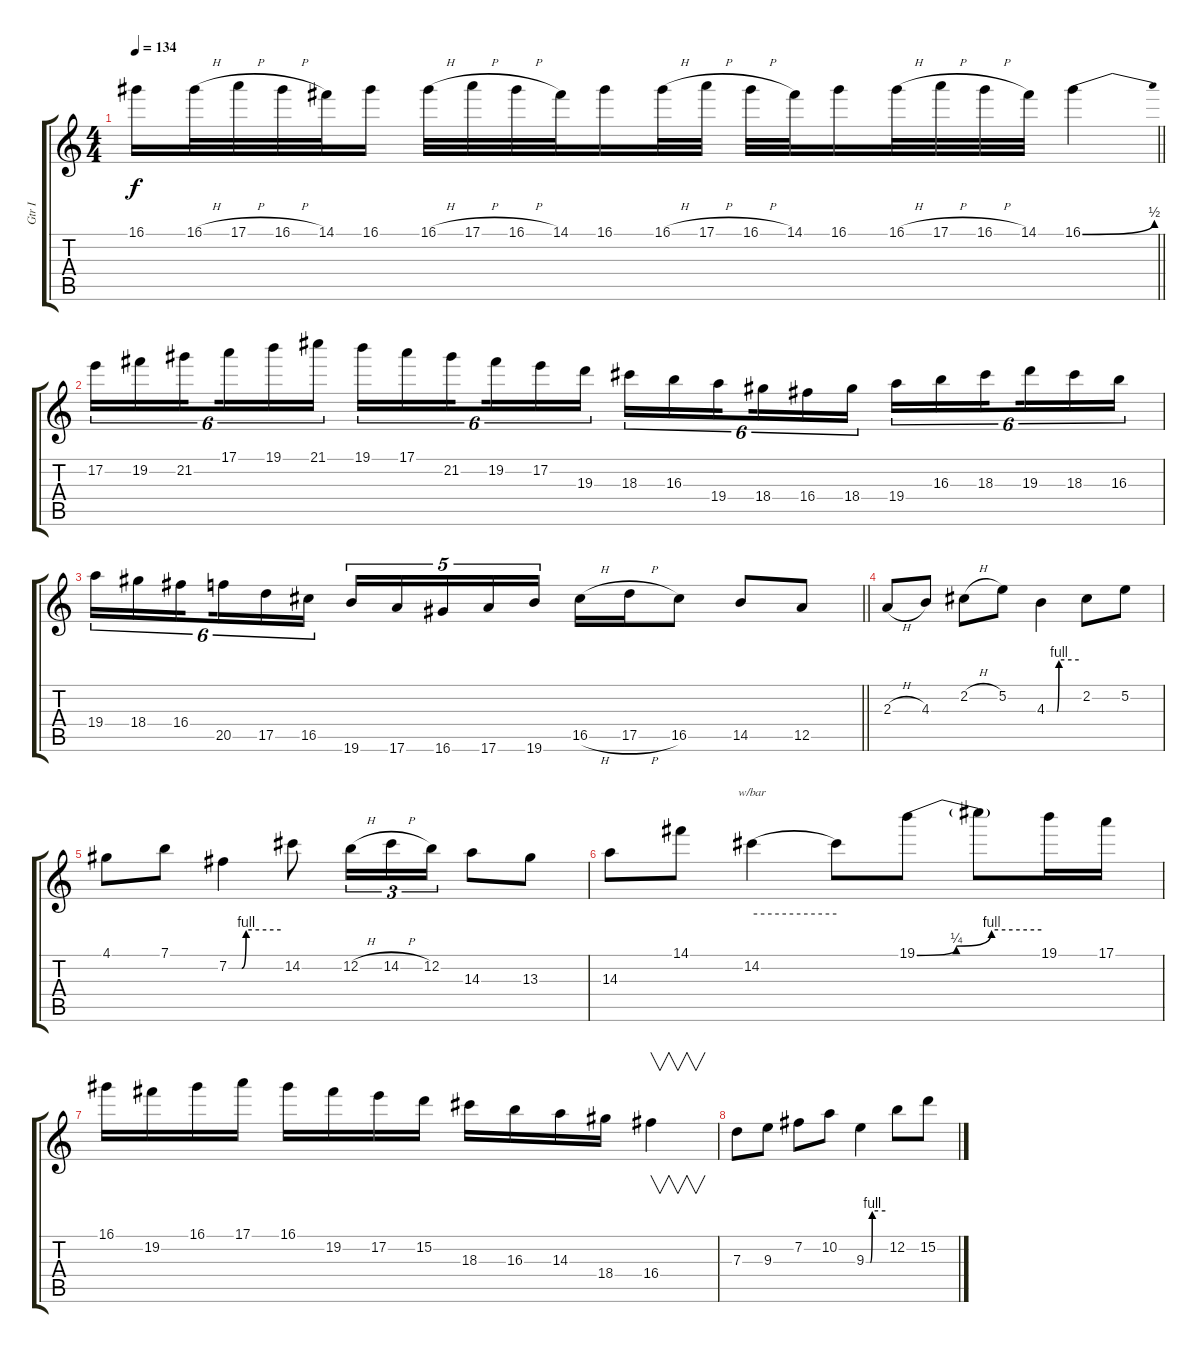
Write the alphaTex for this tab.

\track ("Gtr I" "Gtr I") {instrument overdrivenguitar}
\staff {score tabs}
\tuning (E4 B3 G3 D3 A2 E2) {hide}
\ts (4 4)
\tempo 134
\clef g2
\barLineRight lightlight
\ks c
16.1.16{dy f} 16.1{h}.32 17.1{h}.32 16.1{h}.32 14.1.32 16.1.16 16.1{h}.32 17.1{h}.32 16.1{h}.32 14.1.32 16.1.16 16.1{h}.32 17.1{h}.32 16.1{h}.32 14.1.32 16.1.16 16.1{h}.32 17.1{h}.32 16.1{h}.32 14.1.32 16.1{be (bend 0 0 60 2)}.4 |
17.2.16{tu (6 4)} 19.2.16{tu (6 4)} 21.2.16{tu (6 4) beam splitsecondary} 17.1.16{tu (6 4)} 19.1.16{tu (6 4)} 21.1.16{tu (6 4)} 19.1.16{tu (6 4)} 17.1.16{tu (6 4)} 21.2.16{tu (6 4) beam splitsecondary} 19.2.16{tu (6 4)} 17.2.16{tu (6 4)} 19.3.16{tu (6 4)} 18.3.16{tu (6 4)} 16.3.16{tu (6 4)} 19.4.16{tu (6 4) beam splitsecondary} 18.4.16{tu (6 4)} 16.4.16{tu (6 4)} 18.4.16{tu (6 4)} 19.4.16{tu (6 4)} 16.3.16{tu (6 4)} 18.3.16{tu (6 4) beam splitsecondary} 19.3.16{tu (6 4)} 18.3.16{tu (6 4)} 16.3.16{tu (6 4)} |
\barLineRight lightlight
19.4.16{tu (6 4)} 18.4.16{tu (6 4)} 16.4.16{tu (6 4) beam splitsecondary} 20.5.16{tu (6 4)} 17.5.16{tu (6 4)} 16.5.16{tu (6 4)} 19.6.16{tu (5 4)} 17.6.16{tu (5 4)} 16.6.16{tu (5 4)} 17.6.16{tu (5 4)} 19.6.16{tu (5 4)} 16.5{h}.16 17.5{h}.16 16.5.8 14.5.8 12.5.8 |
2.3{h}.8 4.3.8 2.2{h}.8 5.2.8 4.3{be (custom 0 0 19 0 23 4 60 4)}.4 2.2.8 5.2.8 |
4.1.8 7.1.8 7.2{be (custom 0 0 15 0 20 4 60 4)}.4 14.2.8 12.2{h}.16{tu (3 2)} 14.2{h}.16{tu (3 2)} 12.2.16{tu (3 2)} 14.3.8 13.3.8 |
14.3.8 14.1.8 14.2.4{tbe (hold default 0 0 60 0)} 14.2{t}.8 19.1{be (custom 0 0 19 1 36 4 60 4)}.8 19.1{t}.8 19.1.16 17.1.16 |
16.1.16 19.2.16 16.1.16 17.1.16 16.1.16 19.2.16 17.2.16 15.2.16 18.3.16 16.3.16 14.3.16 18.4.16 16.4.4{v} |
7.3.8 9.3.8 7.2.8 10.2.8 9.3{be (custom 0 0 13 0 19 4 60 4)}.4 12.2.8 15.2.8
